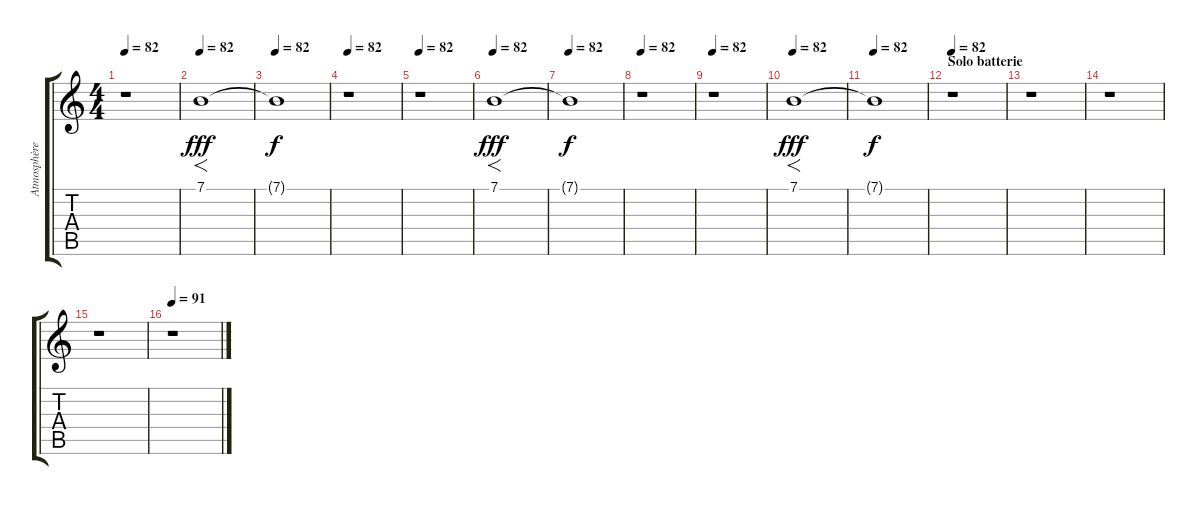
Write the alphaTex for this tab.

\track ("Atmosphère" "Atmosphère") {instrument tremolostrings}
\staff {score tabs}
\tuning (E4 B3 G3 D3 A2 E2) {hide}
\ts (4 4)
\tempo 82
\clef g2
\ks c
r.1{dy f volume 12} |
\tempo 82
7.1.1{f dy fff instrument bagpipe} |
\tempo 82
7.1{t}.1{dy f volume 0} |
\tempo 82
r.1{volume 12} |
\tempo 82
r.1 |
\tempo 82
7.1.1{f dy fff instrument bagpipe} |
\tempo 82
7.1{t}.1{dy f volume 0} |
\tempo 82
r.1{volume 12} |
\tempo 82
r.1 |
\tempo 82
7.1.1{f dy fff instrument bagpipe} |
\tempo 82
7.1{t}.1{dy f volume 0} |
\section ("" "Solo batterie")
\tempo 82
r.1 |
r.1 |
r.1 |
r.1 |
\tempo 91
r.1{volume 12}
